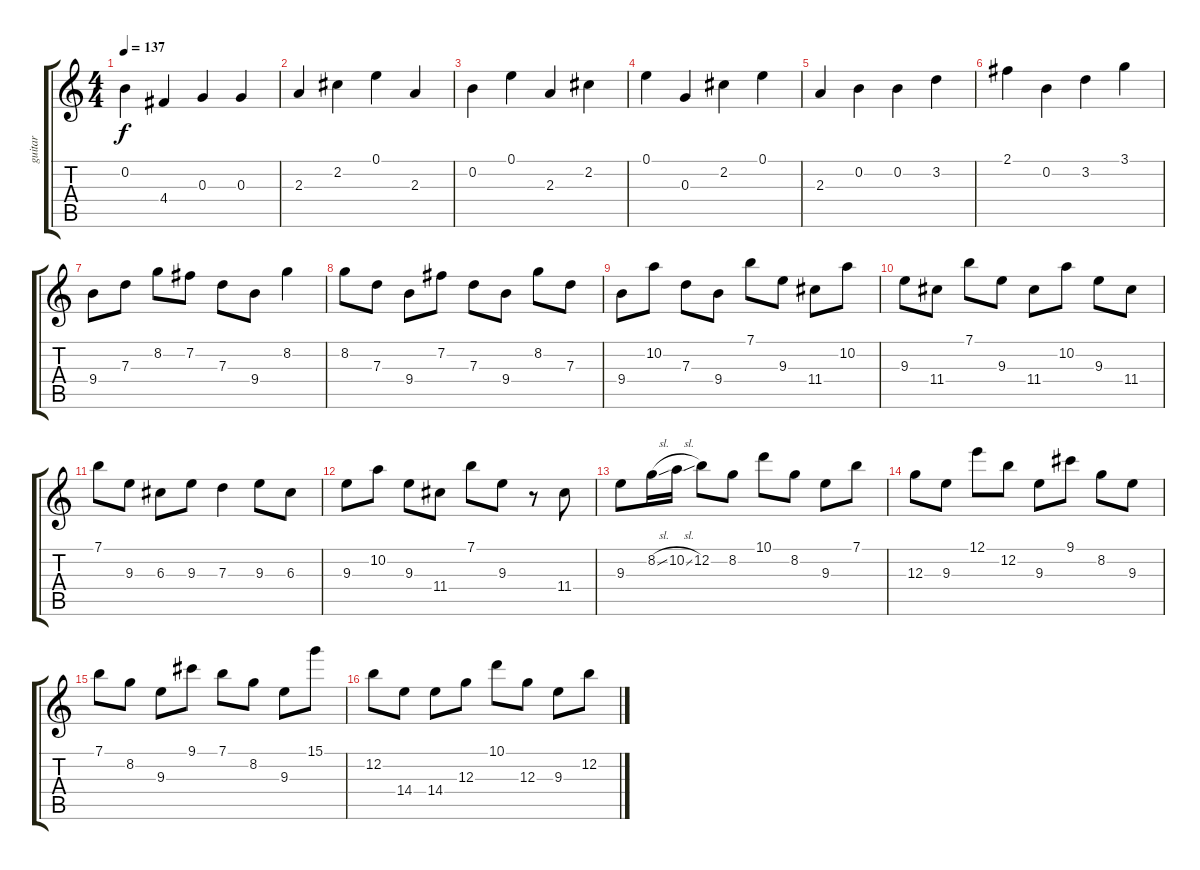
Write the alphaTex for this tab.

\track ("guitar" "guitar") {instrument distortionguitar}
\staff {score tabs}
\tuning (E4 B3 G3 D3 A2 E2) {hide}
\ts (4 4)
\tempo 137
\clef g2
\ks c
0.2.4{dy f} 4.4.4 0.3.4 0.3.4 |
2.3.4 2.2.4 0.1.4 2.3.4 |
0.2.4 0.1.4 2.3.4 2.2.4 |
0.1.4 0.3.4 2.2.4 0.1.4 |
2.3.4 0.2.4 0.2.4 3.2.4 |
2.1.4 0.2.4 3.2.4 3.1.4 |
9.4.8 7.3.8 8.2.8 7.2.8 7.3.8 9.4.8 8.2.4 |
8.2.8 7.3.8 9.4.8 7.2.8 7.3.8 9.4.8 8.2.8 7.3.8 |
9.4.8 10.2.8 7.3.8 9.4.8 7.1.8 9.3.8 11.4.8 10.2.8 |
9.3.8 11.4.8 7.1.8 9.3.8 11.4.8 10.2.8 9.3.8 11.4.8 |
7.1.8 9.3.8 6.3.8 9.3.8 7.3.4 9.3.8 6.3.8 |
9.3.8 10.2.8 9.3.8 11.4.8 7.1.8 9.3.8 r.8 11.4.8 |
9.3.8 8.2{sl}.16 10.2{sl}.16 12.2.8 8.2.8 10.1.8 8.2.8 9.3.8 7.1.8 |
12.3.8 9.3.8 12.1.8 12.2.8 9.3.8 9.1.8 8.2.8 9.3.8 |
7.1.8 8.2.8 9.3.8 9.1.8 7.1.8 8.2.8 9.3.8 15.1.8 |
12.2.8 14.4.8 14.4.8 12.3.8 10.1.8 12.3.8 9.3.8 12.2.8
